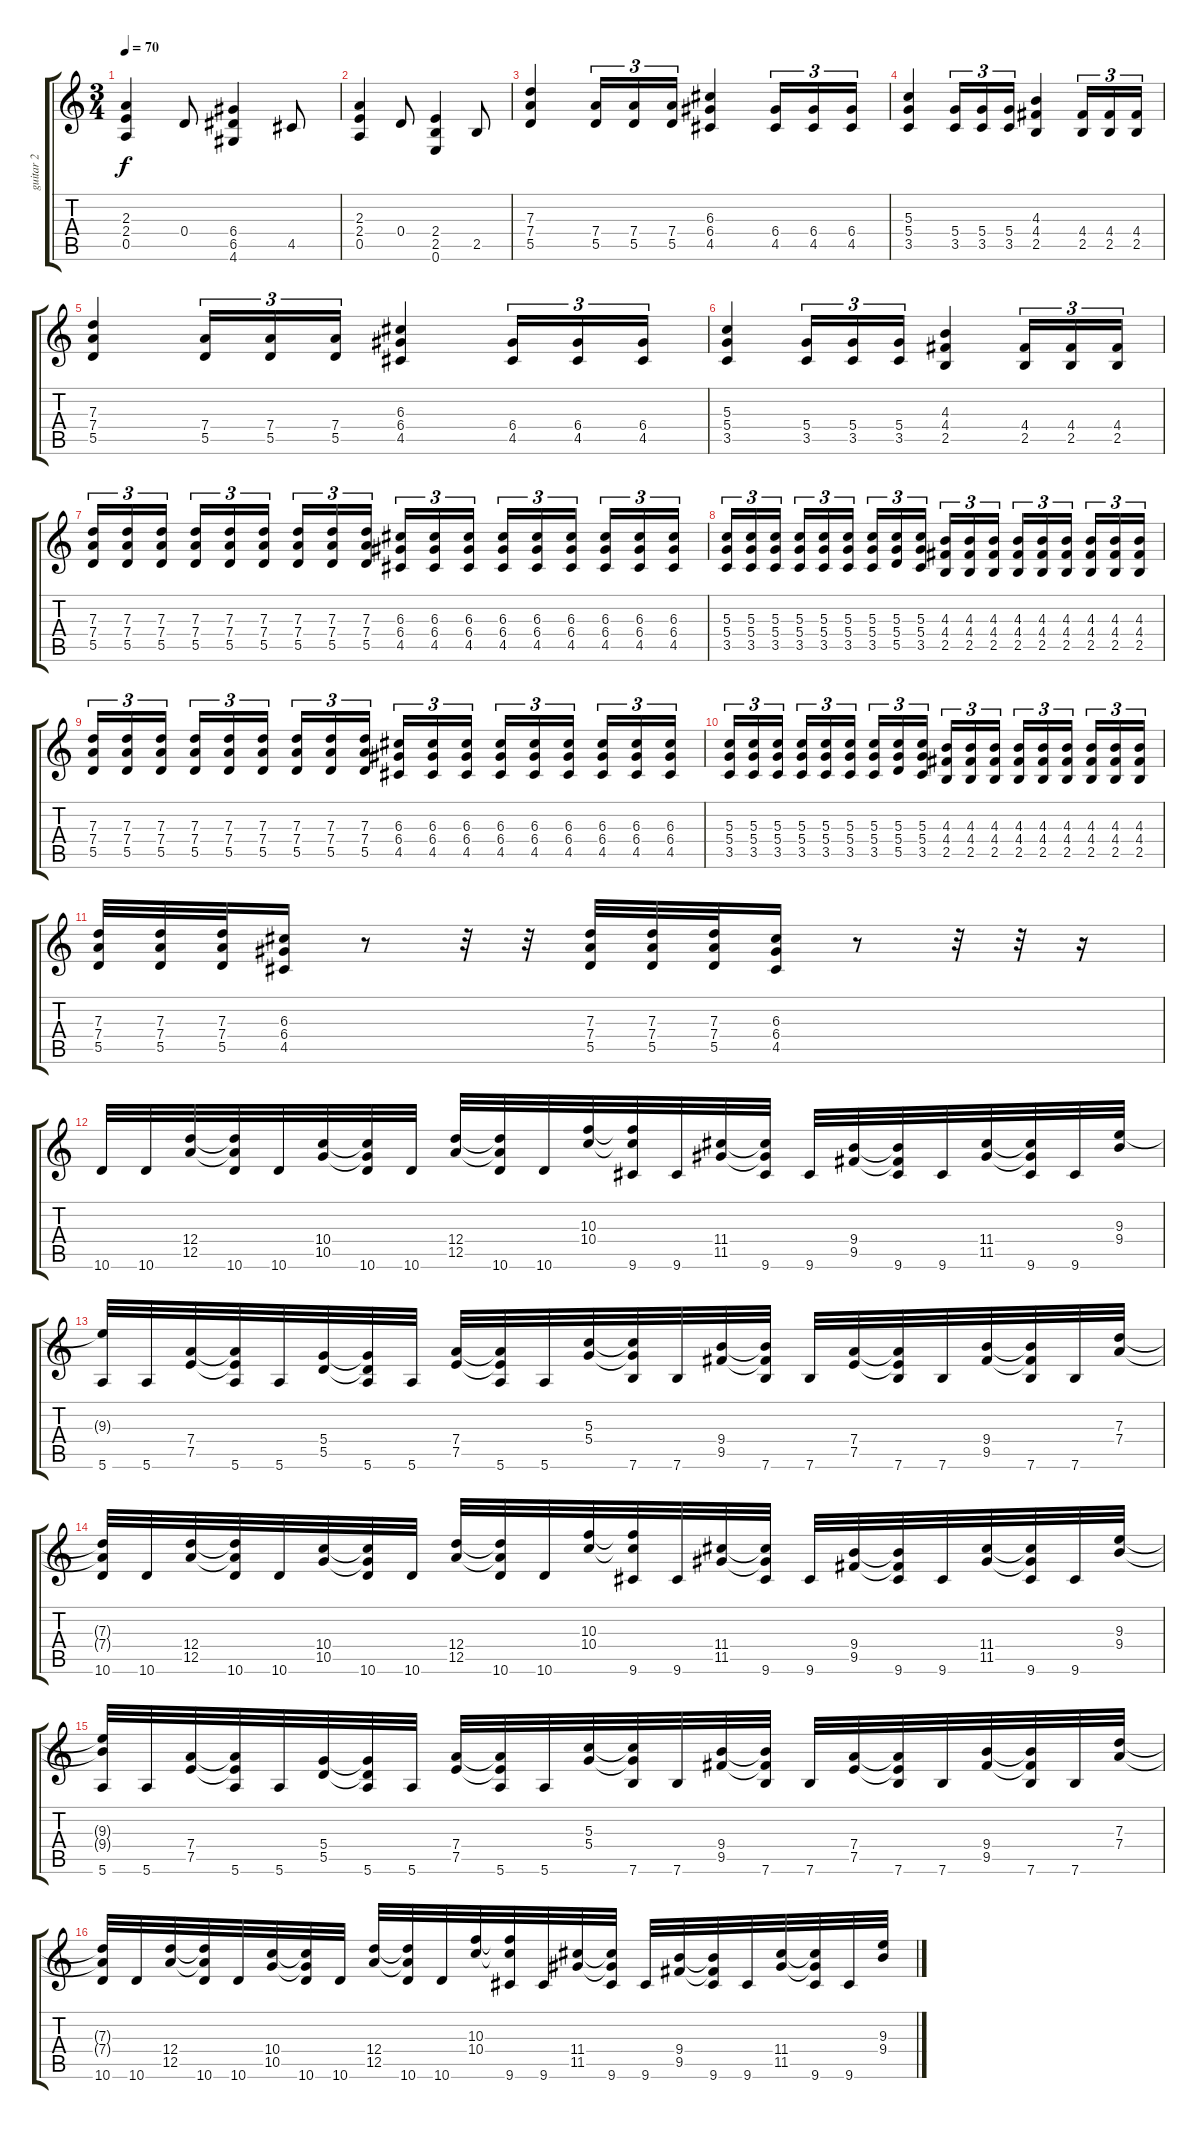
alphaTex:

\track ("guitar 2" "guitar 2") {instrument overdrivenguitar}
\staff {score tabs}
\tuning (E4 B3 G3 D3 A2 E2) {hide}
\ts (3 4)
\tempo 70
\clef g2
\ks c
(2.3 2.4 0.5).4{dy f} 0.4.8 (6.4 6.5 4.6).4 4.5.8 |
(2.3 2.4 0.5).4 0.4.8 (2.4 2.5 0.6).4 2.5.8 |
(7.3 7.4 5.5).4 (7.4 5.5).16{tu (3 2)} (7.4 5.5).16{tu (3 2)} (7.4 5.5).16{tu (3 2)} (6.3 6.4 4.5).4 (6.4 4.5).16{tu (3 2)} (6.4 4.5).16{tu (3 2)} (6.4 4.5).16{tu (3 2)} |
(5.3 5.4 3.5).4 (5.4 3.5).16{tu (3 2)} (5.4 3.5).16{tu (3 2)} (5.4 3.5).16{tu (3 2)} (4.3 4.4 2.5).4 (4.4 2.5).16{tu (3 2)} (4.4 2.5).16{tu (3 2)} (4.4 2.5).16{tu (3 2)} |
(7.3 7.4 5.5).4 (7.4 5.5).16{tu (3 2)} (7.4 5.5).16{tu (3 2)} (7.4 5.5).16{tu (3 2)} (6.3 6.4 4.5).4 (6.4 4.5).16{tu (3 2)} (6.4 4.5).16{tu (3 2)} (6.4 4.5).16{tu (3 2)} |
(5.3 5.4 3.5).4 (5.4 3.5).16{tu (3 2)} (5.4 3.5).16{tu (3 2)} (5.4 3.5).16{tu (3 2)} (4.3 4.4 2.5).4 (4.4 2.5).16{tu (3 2)} (4.4 2.5).16{tu (3 2)} (4.4 2.5).16{tu (3 2)} |
(7.3 7.4 5.5).16{tu (3 2) volume 13} (7.3 7.4 5.5).16{tu (3 2)} (7.3 7.4 5.5).16{tu (3 2)} (7.3 7.4 5.5).16{tu (3 2)} (7.3 7.4 5.5).16{tu (3 2)} (7.3 7.4 5.5).16{tu (3 2)} (7.3 7.4 5.5).16{tu (3 2)} (7.3 7.4 5.5).16{tu (3 2)} (7.3 7.4 5.5).16{tu (3 2)} (6.3 6.4 4.5).16{tu (3 2)} (6.3 6.4 4.5).16{tu (3 2)} (6.3 6.4 4.5).16{tu (3 2)} (6.3 6.4 4.5).16{tu (3 2)} (6.3 6.4 4.5).16{tu (3 2)} (6.3 6.4 4.5).16{tu (3 2)} (6.3 6.4 4.5).16{tu (3 2)} (6.3 6.4 4.5).16{tu (3 2)} (6.3 6.4 4.5).16{tu (3 2)} |
(5.3 5.4 3.5).16{tu (3 2)} (5.3 5.4 3.5).16{tu (3 2)} (5.3 5.4 3.5).16{tu (3 2)} (5.3 5.4 3.5).16{tu (3 2)} (5.3 5.4 3.5).16{tu (3 2)} (5.3 5.4 3.5).16{tu (3 2)} (5.3 5.4 3.5).16{tu (3 2)} (5.3 5.4 5.5).16{tu (3 2)} (5.3 5.4 3.5).16{tu (3 2)} (4.3 4.4 2.5).16{tu (3 2)} (4.3 4.4 2.5).16{tu (3 2)} (4.3 4.4 2.5).16{tu (3 2)} (4.3 4.4 2.5).16{tu (3 2)} (4.3 4.4 2.5).16{tu (3 2)} (4.3 4.4 2.5).16{tu (3 2)} (4.3 4.4 2.5).16{tu (3 2)} (4.3 4.4 2.5).16{tu (3 2)} (4.3 4.4 2.5).16{tu (3 2)} |
(7.3 7.4 5.5).16{tu (3 2)} (7.3 7.4 5.5).16{tu (3 2)} (7.3 7.4 5.5).16{tu (3 2)} (7.3 7.4 5.5).16{tu (3 2)} (7.3 7.4 5.5).16{tu (3 2)} (7.3 7.4 5.5).16{tu (3 2)} (7.3 7.4 5.5).16{tu (3 2)} (7.3 7.4 5.5).16{tu (3 2)} (7.3 7.4 5.5).16{tu (3 2)} (6.3 6.4 4.5).16{tu (3 2)} (6.3 6.4 4.5).16{tu (3 2)} (6.3 6.4 4.5).16{tu (3 2)} (6.3 6.4 4.5).16{tu (3 2)} (6.3 6.4 4.5).16{tu (3 2)} (6.3 6.4 4.5).16{tu (3 2)} (6.3 6.4 4.5).16{tu (3 2)} (6.3 6.4 4.5).16{tu (3 2)} (6.3 6.4 4.5).16{tu (3 2)} |
(5.3 5.4 3.5).16{tu (3 2)} (5.3 5.4 3.5).16{tu (3 2)} (5.3 5.4 3.5).16{tu (3 2)} (5.3 5.4 3.5).16{tu (3 2)} (5.3 5.4 3.5).16{tu (3 2)} (5.3 5.4 3.5).16{tu (3 2)} (5.3 5.4 3.5).16{tu (3 2)} (5.3 5.4 5.5).16{tu (3 2)} (5.3 5.4 3.5).16{tu (3 2)} (4.3 4.4 2.5).16{tu (3 2)} (4.3 4.4 2.5).16{tu (3 2)} (4.3 4.4 2.5).16{tu (3 2)} (4.3 4.4 2.5).16{tu (3 2)} (4.3 4.4 2.5).16{tu (3 2)} (4.3 4.4 2.5).16{tu (3 2)} (4.3 4.4 2.5).16{tu (3 2)} (4.3 4.4 2.5).16{tu (3 2)} (4.3 4.4 2.5).16{tu (3 2)} |
(7.3 7.4 5.5).32 (7.3 7.4 5.5).32 (7.3 7.4 5.5).32 (6.3 6.4 4.5).16 r.8 r.32 r.32 (7.3 7.4 5.5).32 (7.3 7.4 5.5).32 (7.3 7.4 5.5).32 (6.3 6.4 4.5).16 r.8 r.32 r.32 r.16 |
10.6.32{volume 13} 10.6.32 (12.4 12.5).32 (12.4{t} 12.5{t} 10.6).32 10.6.32 (10.4 10.5).32 (10.4{t} 10.5{t} 10.6).32 10.6.32 (12.4 12.5).32 (12.4{t} 12.5{t} 10.6).32 10.6.32 (10.3 10.4).32 (10.3{t} 10.4{t} 9.6).32 9.6.32 (11.4 11.5).32 (11.4{t} 11.5{t} 9.6).32 9.6.32 (9.4 9.5).32 (9.4{t} 9.5{t} 9.6).32 9.6.32 (11.4 11.5).32 (11.4{t} 11.5{t} 9.6).32 9.6.32 (9.3 9.4).32 |
(9.3{t} 5.6).32 5.6.32 (7.4 7.5).32 (7.4{t} 7.5{t} 5.6).32 5.6.32 (5.4 5.5).32 (5.4{t} 5.5{t} 5.6).32 5.6.32 (7.4 7.5).32 (7.4{t} 7.5{t} 5.6).32 5.6.32 (5.3 5.4).32 (5.3{t} 5.4{t} 7.6).32 7.6.32 (9.4 9.5).32 (9.4{t} 9.5{t} 7.6).32 7.6.32 (7.4 7.5).32 (7.4{t} 7.5{t} 7.6).32 7.6.32 (9.4 9.5).32 (9.4{t} 9.5{t} 7.6).32 7.6.32 (7.3 7.4).32 |
(7.3{t} 7.4{t} 10.6).32 10.6.32 (12.4 12.5).32 (12.4{t} 12.5{t} 10.6).32 10.6.32 (10.4 10.5).32 (10.4{t} 10.5{t} 10.6).32 10.6.32 (12.4 12.5).32 (12.4{t} 12.5{t} 10.6).32 10.6.32 (10.3 10.4).32 (10.3{t} 10.4{t} 9.6).32 9.6.32 (11.4 11.5).32 (11.4{t} 11.5{t} 9.6).32 9.6.32 (9.4 9.5).32 (9.4{t} 9.5{t} 9.6).32 9.6.32 (11.4 11.5).32 (11.4{t} 11.5{t} 9.6).32 9.6.32 (9.3 9.4).32 |
(9.3{t} 9.4{t} 5.6).32 5.6.32 (7.4 7.5).32 (7.4{t} 7.5{t} 5.6).32 5.6.32 (5.4 5.5).32 (5.4{t} 5.5{t} 5.6).32 5.6.32 (7.4 7.5).32 (7.4{t} 7.5{t} 5.6).32 5.6.32 (5.3 5.4).32 (5.3{t} 5.4{t} 7.6).32 7.6.32 (9.4 9.5).32 (9.4{t} 9.5{t} 7.6).32 7.6.32 (7.4 7.5).32 (7.4{t} 7.5{t} 7.6).32 7.6.32 (9.4 9.5).32 (9.4{t} 9.5{t} 7.6).32 7.6.32 (7.3 7.4).32 |
(7.3{t} 7.4{t} 10.6).32 10.6.32 (12.4 12.5).32 (12.4{t} 12.5{t} 10.6).32 10.6.32 (10.4 10.5).32 (10.4{t} 10.5{t} 10.6).32 10.6.32 (12.4 12.5).32 (12.4{t} 12.5{t} 10.6).32 10.6.32 (10.3 10.4).32 (10.3{t} 10.4{t} 9.6).32 9.6.32 (11.4 11.5).32 (11.4{t} 11.5{t} 9.6).32 9.6.32 (9.4 9.5).32 (9.4{t} 9.5{t} 9.6).32 9.6.32 (11.4 11.5).32 (11.4{t} 11.5{t} 9.6).32 9.6.32 (9.3 9.4).32
